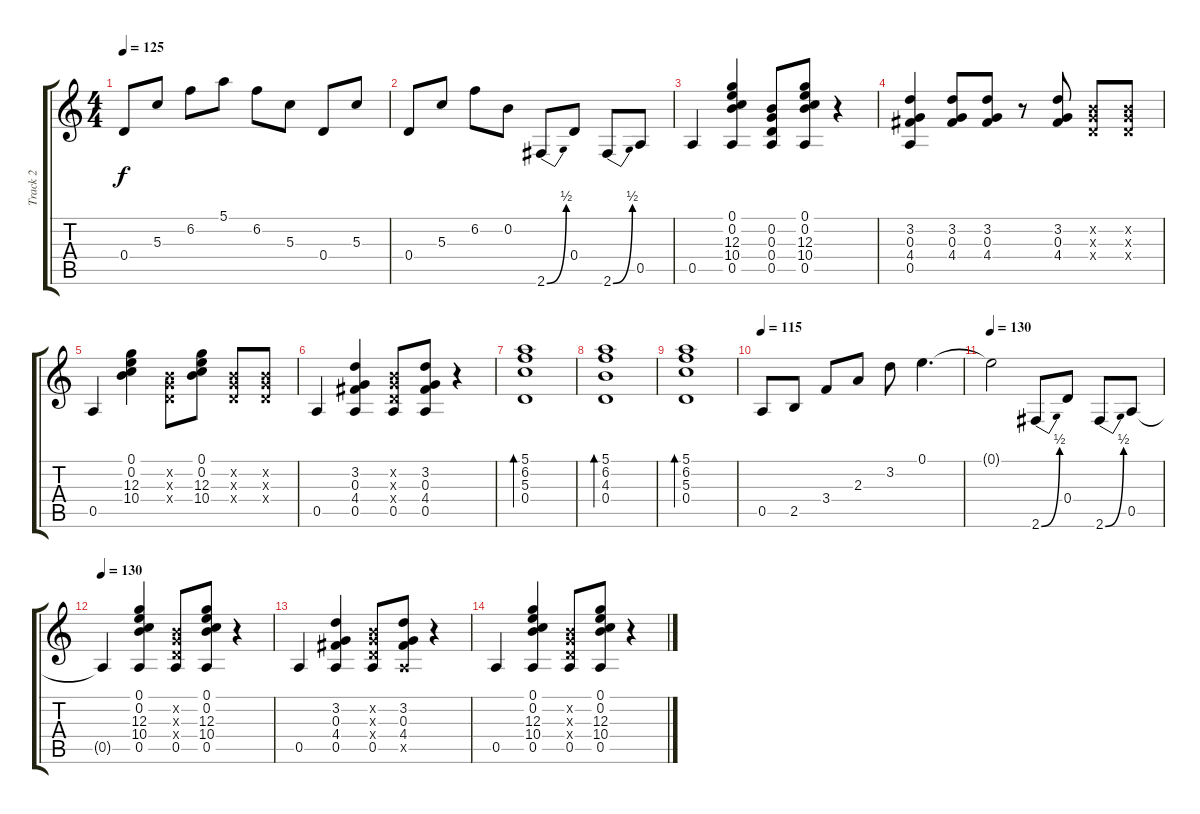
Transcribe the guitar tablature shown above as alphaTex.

\track ("Track 2" "Track 2") {instrument acousticguitarsteel}
\staff {score tabs}
\tuning (E4 B3 G3 D3 A2 E2) {hide}
\ts (4 4)
\tempo 125
\clef g2
\ks c
0.4.8{dy f} 5.3.8 6.2.8 5.1.8 6.2.8 5.3.8 0.4.8 5.3.8 |
0.4.8 5.3.8 6.2.8 0.2.8 2.6{be (bend 0 0 60 2)}.8 0.4.8 2.6{be (bend 0 0 60 2)}.8 0.5.8 |
0.5.4 (0.1 0.2 12.3 10.4 0.5).4 (0.2 0.3 0.4 0.5).8 (0.1 0.2 12.3 10.4 0.5).8 r.4 |
(3.2 0.3 4.4 0.5).4 (3.2 0.3 4.4).8 (3.2 0.3 4.4).8 r.8 (3.2 0.3 4.4).8 (0.2{x} 0.3{x} 0.4{x}).8 (0.2{x} 0.3{x} 0.4{x}).8 |
0.5.4 (0.1 0.2 12.3 10.4).4 (0.2{x} 0.3{x} 0.4{x}).8 (0.1 0.2 12.3 10.4).8 (0.2{x} 0.3{x} 0.4{x}).8 (0.2{x} 0.3{x} 0.4{x}).8 |
0.5.4 (3.2 0.3 4.4 0.5).4 (0.2{x} 0.3{x} 0.4{x} 0.5).8 (3.2 0.3 4.4 0.5).8 r.4 |
(5.1 6.2 5.3 0.4).1{bd 240} |
(5.1 6.2 4.3 0.4).1{bd 240} |
(5.1 6.2 5.3 0.4).1{bd 240} |
\tempo 115
0.5.8 2.5.8 3.4.8 2.3.8 3.2.8 0.1.4{d} |
\tempo 130
0.1{t}.2 2.6{be (bend 0 0 60 2)}.8 0.4.8 2.6{be (bend 0 0 60 2)}.8 0.5.8 |
\tempo 130
0.5{t}.4 (0.1 0.2 12.3 10.4 0.5).4 (0.2{x} 0.3{x} 0.4{x} 0.5).8 (0.1 0.2 12.3 10.4 0.5).8 r.4 |
0.5.4 (3.2 0.3 4.4 0.5).4 (0.2{x} 0.3{x} 0.4{x} 0.5).8 (3.2 0.3 4.4 0.5{x}).8 r.4 |
0.5.4 (0.1 0.2 12.3 10.4 0.5).4 (0.2{x} 0.3{x} 0.4{x} 0.5).8 (0.1 0.2 12.3 10.4 0.5).8 r.4
